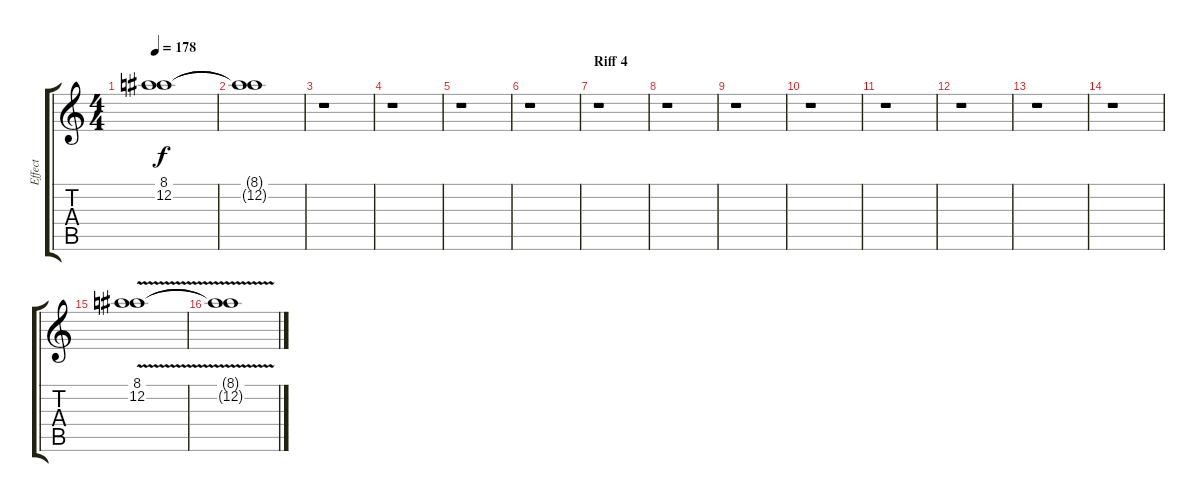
\track ("Effect" "Effect") {instrument lead4chiff}
\staff {score tabs}
\tuning (D5 A4 F4 C4 G3 C3) {hide}
\ts (4 4)
\tempo 178
\clef g2
\ks c
(8.1{t} 12.2{t}).1{dy f} |
(8.1{t} 12.2{t}).1 |
r.1 |
r.1 |
r.1 |
r.1 |
\section ("" "Riff 4")
r.1 |
r.1 |
r.1 |
r.1 |
r.1 |
r.1 |
r.1 |
r.1 |
(8.1{v} 12.2{v}).1{volume 10} |
(8.1{t} 12.2{t}).1{volume 0}
